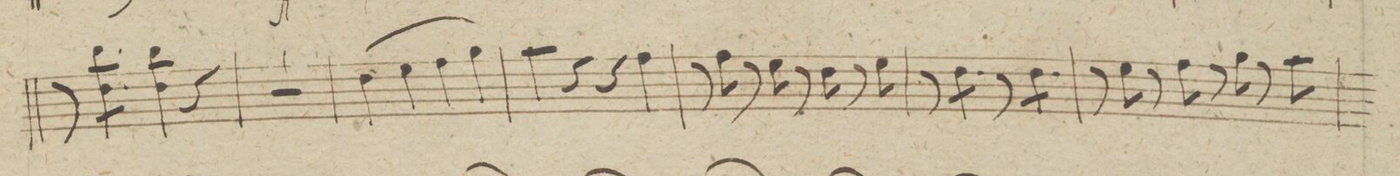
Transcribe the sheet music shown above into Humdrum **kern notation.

**kern	**dynam
*I"Violino 1mo	*
*clefG2	*
*k[f#c#g#d#]	*
*met(c|)	*
*M2/2	*
8r	.
8bb\L 8dd#\	.
8bb\ 8dd#\	.
8bb\J 8dd#\	.
*Xtremolo	*
4bb\ 4dd#\	.
4r	.
=64	=64
1r	.
=65	=65
(4dd#\	.
4ee\	.
4ff#\	.
4gg#\)	.
=66	=66
4aa\	.
4r	.
4r	.
4ff#\	.
=67	=67
8r	.
8ff#\	.
8r	.
8ee\	.
8r	.
8dd#\	.
8r	.
8ee\	.
=68	=68
8r	.
*tremolo	*
8dd#\L	.
8dd#\	.
8dd#\J	.
8r	.
8dd#\L	.
8dd#\	.
8dd#\J	.
*Xtremolo	*
=69	=69
8r	.
8ee\	.
8r	.
8ff#\	.
8r	.
8gg#\	.
8r	.
8aa\	.
=70	=70
*-	*-
